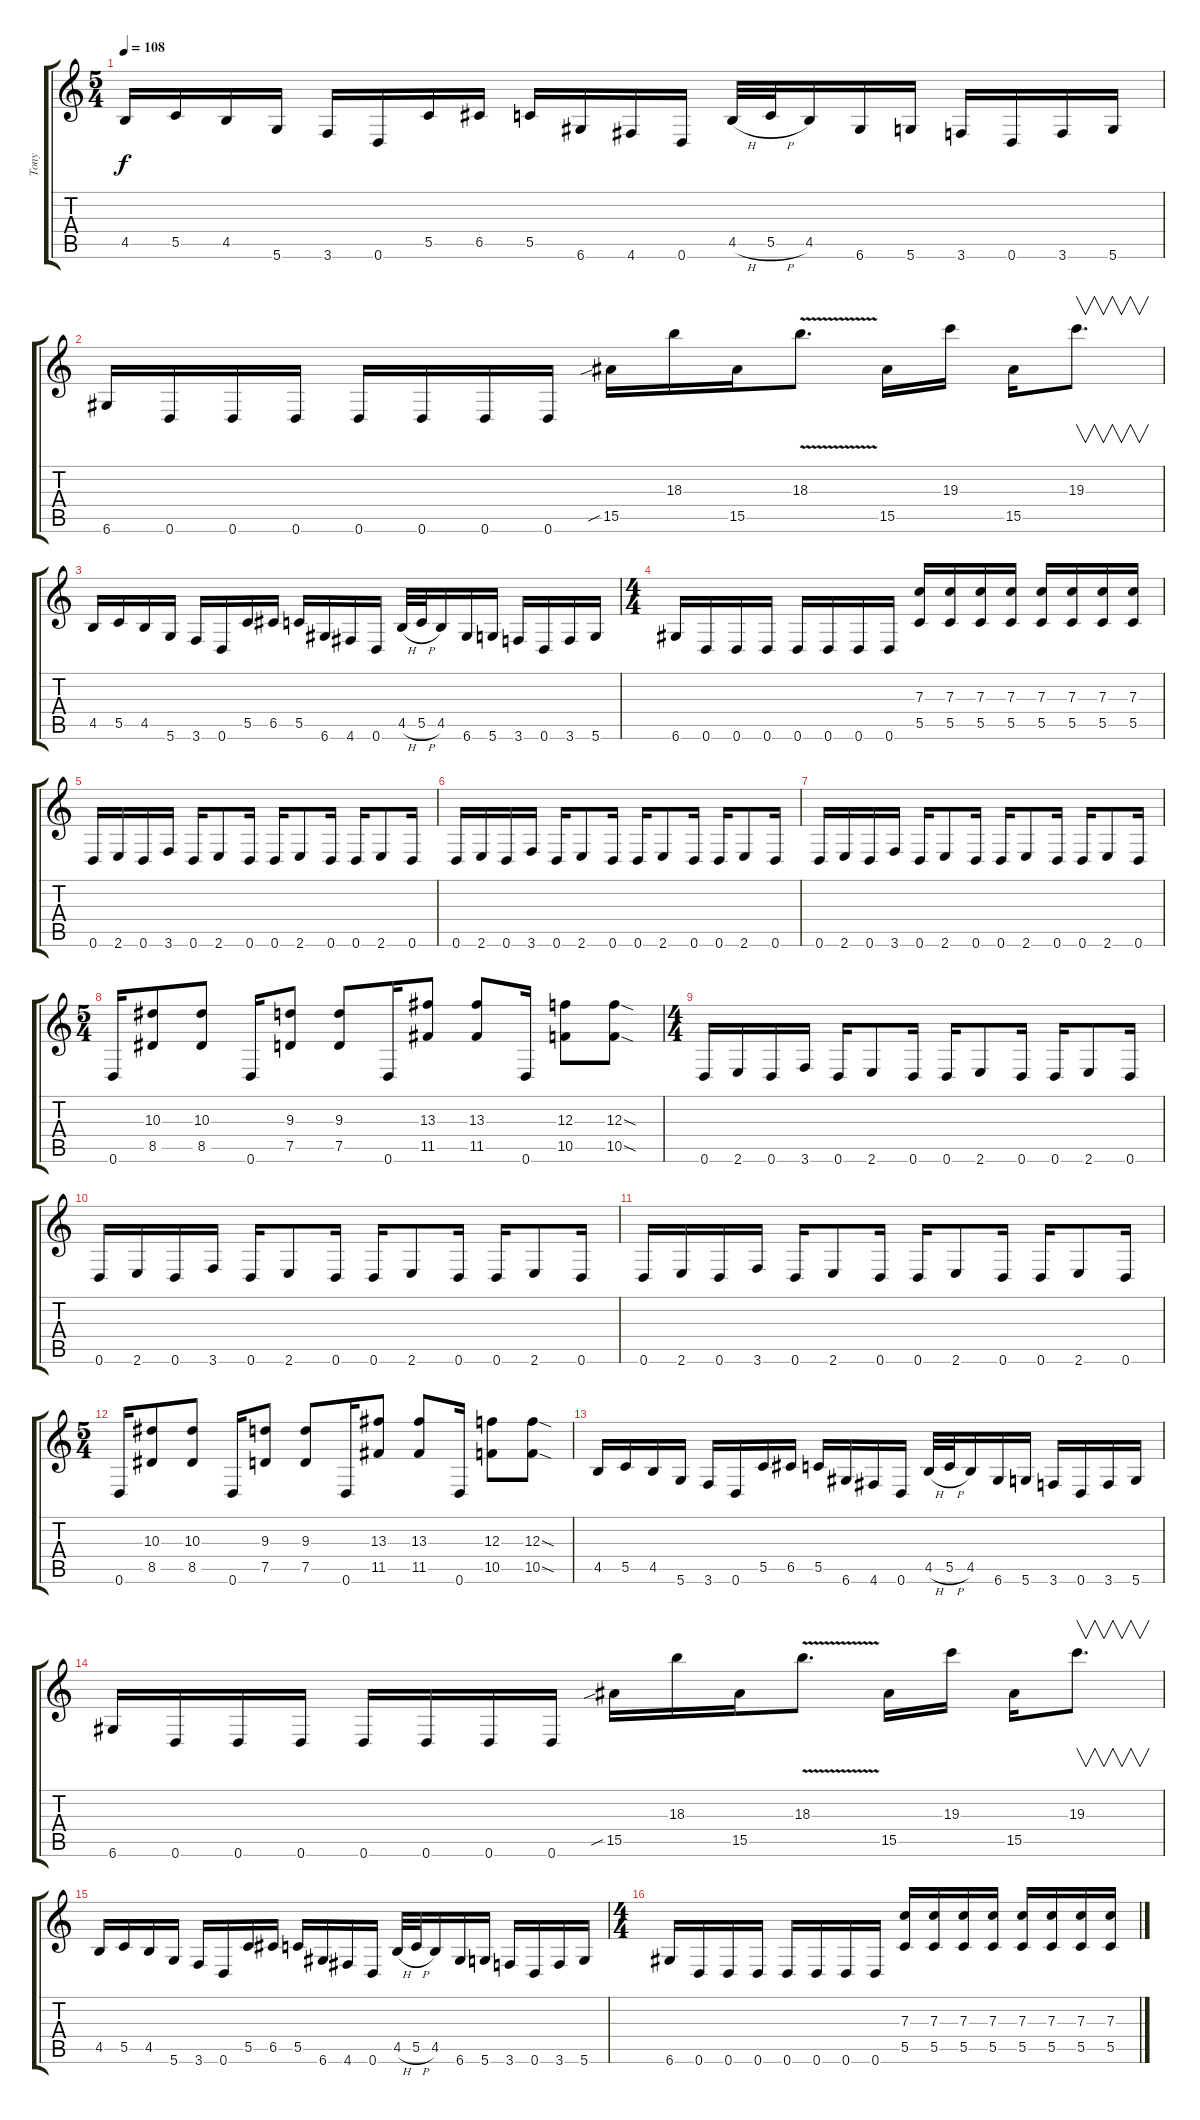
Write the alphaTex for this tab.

\track ("Tony" "Tony") {instrument distortionguitar}
\staff {score tabs}
\tuning (D4 A3 F3 C3 G2 D2) {hide}
\ts (5 4)
\tempo 108
\clef g2
\ks c
4.5.16{dy f} 5.5.16 4.5.16 5.6.16 3.6.16 0.6.16 5.5.16 6.5.16 5.5.16 6.6.16 4.6.16 0.6.16 4.5{h}.32 5.5{h}.32 4.5.16 6.6.16 5.6.16 3.6.16 0.6.16 3.6.16 5.6.16 |
6.6.16 0.6.16 0.6.16 0.6.16 0.6.16 0.6.16 0.6.16 0.6.16 15.5{sib}.16 18.3.16 15.5.16 18.3{v}.8{d} 15.5.16 19.3.16 15.5.16 19.3.8{v d} |
4.5.16 5.5.16 4.5.16 5.6.16 3.6.16 0.6.16 5.5.16 6.5.16 5.5.16 6.6.16 4.6.16 0.6.16 4.5{h}.32 5.5{h}.32 4.5.16 6.6.16 5.6.16 3.6.16 0.6.16 3.6.16 5.6.16 |
\ts (4 4)
6.6.16 0.6.16 0.6.16 0.6.16 0.6.16 0.6.16 0.6.16 0.6.16 (7.3 5.5).16 (7.3 5.5).16 (7.3 5.5).16 (7.3 5.5).16 (7.3 5.5).16 (7.3 5.5).16 (7.3 5.5).16 (7.3 5.5).16 |
0.6.16 2.6.16 0.6.16 3.6.16 0.6.16 2.6.8 0.6.16 0.6.16 2.6.8 0.6.16 0.6.16 2.6.8 0.6.16 |
0.6.16 2.6.16 0.6.16 3.6.16 0.6.16 2.6.8 0.6.16 0.6.16 2.6.8 0.6.16 0.6.16 2.6.8 0.6.16 |
0.6.16 2.6.16 0.6.16 3.6.16 0.6.16 2.6.8 0.6.16 0.6.16 2.6.8 0.6.16 0.6.16 2.6.8 0.6.16 |
\ts (5 4)
0.6.16 (10.3 8.5).8 (10.3 8.5).8 0.6.16 (9.3 7.5).8 (9.3 7.5).8 0.6.16 (13.3 11.5).8 (13.3 11.5).8 0.6.16 (12.3 10.5).8 (12.3{sod} 10.5{sod}).8 |
\ts (4 4)
0.6.16 2.6.16 0.6.16 3.6.16 0.6.16 2.6.8 0.6.16 0.6.16 2.6.8 0.6.16 0.6.16 2.6.8 0.6.16 |
0.6.16 2.6.16 0.6.16 3.6.16 0.6.16 2.6.8 0.6.16 0.6.16 2.6.8 0.6.16 0.6.16 2.6.8 0.6.16 |
0.6.16 2.6.16 0.6.16 3.6.16 0.6.16 2.6.8 0.6.16 0.6.16 2.6.8 0.6.16 0.6.16 2.6.8 0.6.16 |
\ts (5 4)
0.6.16 (10.3 8.5).8 (10.3 8.5).8 0.6.16 (9.3 7.5).8 (9.3 7.5).8 0.6.16 (13.3 11.5).8 (13.3 11.5).8 0.6.16 (12.3 10.5).8 (12.3{sod} 10.5{sod}).8 |
4.5.16 5.5.16 4.5.16 5.6.16 3.6.16 0.6.16 5.5.16 6.5.16 5.5.16 6.6.16 4.6.16 0.6.16 4.5{h}.32 5.5{h}.32 4.5.16 6.6.16 5.6.16 3.6.16 0.6.16 3.6.16 5.6.16 |
6.6.16 0.6.16 0.6.16 0.6.16 0.6.16 0.6.16 0.6.16 0.6.16 15.5{sib}.16 18.3.16 15.5.16 18.3{v}.8{d} 15.5.16 19.3.16 15.5.16 19.3.8{v d} |
4.5.16 5.5.16 4.5.16 5.6.16 3.6.16 0.6.16 5.5.16 6.5.16 5.5.16 6.6.16 4.6.16 0.6.16 4.5{h}.32 5.5{h}.32 4.5.16 6.6.16 5.6.16 3.6.16 0.6.16 3.6.16 5.6.16 |
\ts (4 4)
6.6.16 0.6.16 0.6.16 0.6.16 0.6.16 0.6.16 0.6.16 0.6.16 (7.3 5.5).16 (7.3 5.5).16 (7.3 5.5).16 (7.3 5.5).16 (7.3 5.5).16 (7.3 5.5).16 (7.3 5.5).16 (7.3 5.5).16
